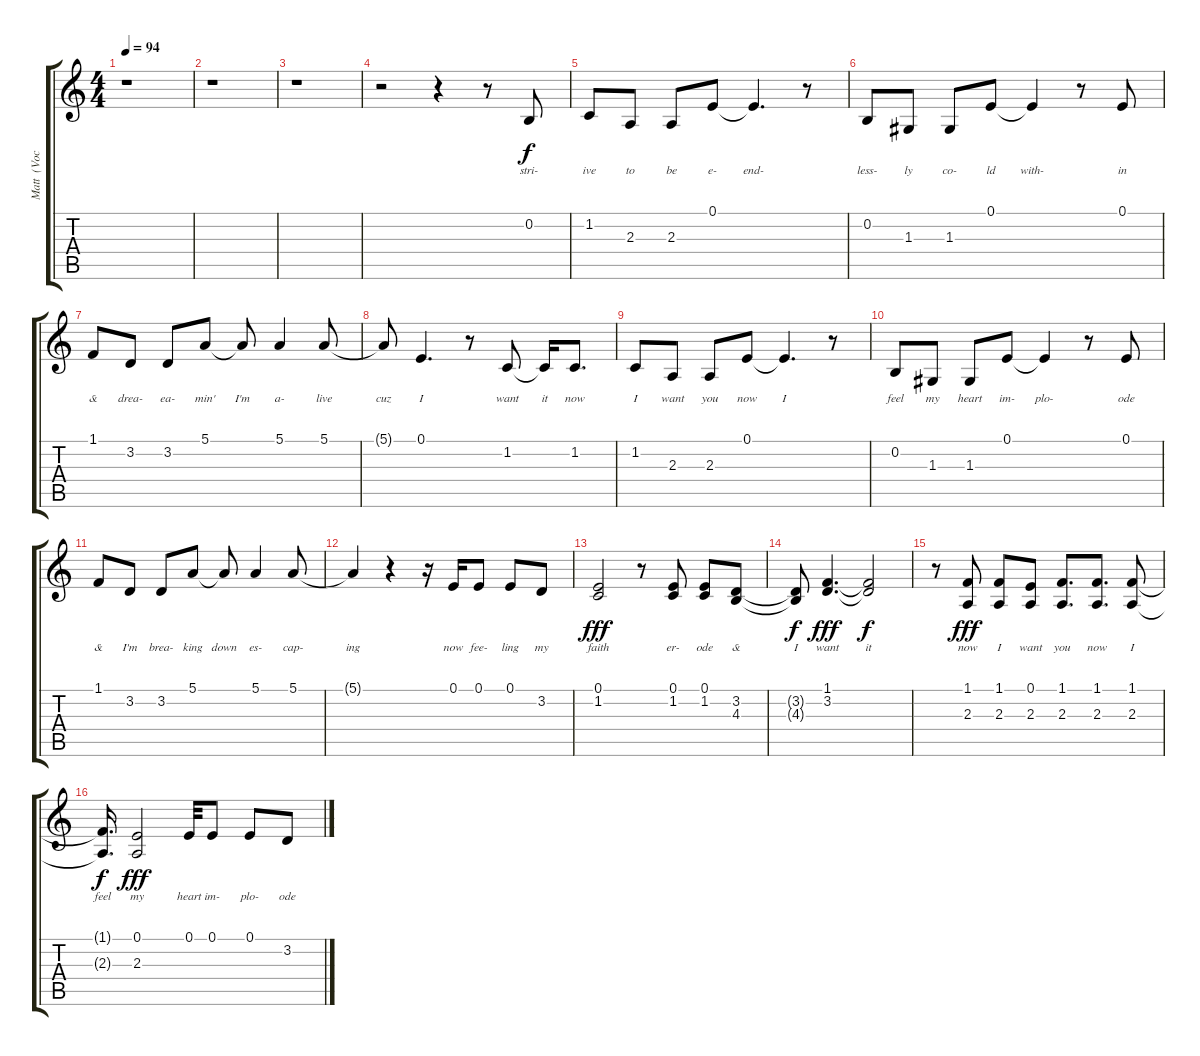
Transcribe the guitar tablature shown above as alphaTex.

\track ("Matt  (Vocals)" "Matt  (Voc") {instrument lead6voice}
\staff {score tabs}
\tuning (E4 B3 G3 D3 A2 E2) {hide}
\ts (4 4)
\tempo 94
\clef g2
\ks c
r.1{dy f} |
r.1 |
r.1 |
r.2 r.4 r.8 0.2.8{lyrics (0 "stri-") lyrics (1 "") lyrics (2 "") lyrics (3 "") lyrics (4 "")} |
1.2.8{lyrics (0 "ive") lyrics (1 "") lyrics (2 "") lyrics (3 "") lyrics (4 "")} 2.3.8{lyrics (0 "to") lyrics (1 "") lyrics (2 "") lyrics (3 "") lyrics (4 "")} 2.3.8{lyrics (0 "be") lyrics (1 "") lyrics (2 "") lyrics (3 "") lyrics (4 "")} 0.1.8{lyrics (0 "e-") lyrics (1 "") lyrics (2 "") lyrics (3 "") lyrics (4 "")} 0.1{t}.4{d lyrics (0 "end-") lyrics (1 "") lyrics (2 "") lyrics (3 "") lyrics (4 "")} r.8 |
0.2.8{lyrics (0 "less-") lyrics (1 "") lyrics (2 "") lyrics (3 "") lyrics (4 "")} 1.3.8{lyrics (0 "ly") lyrics (1 "") lyrics (2 "") lyrics (3 "") lyrics (4 "")} 1.3.8{lyrics (0 "co-") lyrics (1 "") lyrics (2 "") lyrics (3 "") lyrics (4 "")} 0.1.8{lyrics (0 "ld") lyrics (1 "") lyrics (2 "") lyrics (3 "") lyrics (4 "")} 0.1{t}.4{lyrics (0 "with-") lyrics (1 "") lyrics (2 "") lyrics (3 "") lyrics (4 "")} r.8 0.1.8{lyrics (0 "in") lyrics (1 "") lyrics (2 "") lyrics (3 "") lyrics (4 "")} |
1.1.8{lyrics (0 "&") lyrics (1 "") lyrics (2 "") lyrics (3 "") lyrics (4 "")} 3.2.8{lyrics (0 "drea-") lyrics (1 "") lyrics (2 "") lyrics (3 "") lyrics (4 "")} 3.2.8{lyrics (0 "ea-") lyrics (1 "") lyrics (2 "") lyrics (3 "") lyrics (4 "")} 5.1.8{lyrics (0 "min'") lyrics (1 "") lyrics (2 "") lyrics (3 "") lyrics (4 "")} 5.1{t}.8{lyrics (0 "I'm") lyrics (1 "") lyrics (2 "") lyrics (3 "") lyrics (4 "")} 5.1.4{lyrics (0 "a-") lyrics (1 "") lyrics (2 "") lyrics (3 "") lyrics (4 "")} 5.1.8{lyrics (0 "live") lyrics (1 "") lyrics (2 "") lyrics (3 "") lyrics (4 "")} |
5.1{t}.8{lyrics (0 "cuz") lyrics (1 "") lyrics (2 "") lyrics (3 "") lyrics (4 "")} 0.1.4{d lyrics (0 "I") lyrics (1 "") lyrics (2 "") lyrics (3 "") lyrics (4 "")} r.8 1.2.8{lyrics (0 "want") lyrics (1 "") lyrics (2 "") lyrics (3 "") lyrics (4 "")} 1.2{t}.16{lyrics (0 "it") lyrics (1 "") lyrics (2 "") lyrics (3 "") lyrics (4 "")} 1.2.8{d lyrics (0 "now") lyrics (1 "") lyrics (2 "") lyrics (3 "") lyrics (4 "")} |
1.2.8{lyrics (0 "I") lyrics (1 "") lyrics (2 "") lyrics (3 "") lyrics (4 "")} 2.3.8{lyrics (0 "want") lyrics (1 "") lyrics (2 "") lyrics (3 "") lyrics (4 "")} 2.3.8{lyrics (0 "you") lyrics (1 "") lyrics (2 "") lyrics (3 "") lyrics (4 "")} 0.1.8{lyrics (0 "now") lyrics (1 "") lyrics (2 "") lyrics (3 "") lyrics (4 "")} 0.1{t}.4{d lyrics (0 "I") lyrics (1 "") lyrics (2 "") lyrics (3 "") lyrics (4 "")} r.8 |
0.2.8{lyrics (0 "feel") lyrics (1 "") lyrics (2 "") lyrics (3 "") lyrics (4 "")} 1.3.8{lyrics (0 "my") lyrics (1 "") lyrics (2 "") lyrics (3 "") lyrics (4 "")} 1.3.8{lyrics (0 "heart") lyrics (1 "") lyrics (2 "") lyrics (3 "") lyrics (4 "")} 0.1.8{lyrics (0 "im-") lyrics (1 "") lyrics (2 "") lyrics (3 "") lyrics (4 "")} 0.1{t}.4{lyrics (0 "plo-") lyrics (1 "") lyrics (2 "") lyrics (3 "") lyrics (4 "")} r.8 0.1.8{lyrics (0 "ode") lyrics (1 "") lyrics (2 "") lyrics (3 "") lyrics (4 "")} |
1.1.8{lyrics (0 "&") lyrics (1 "") lyrics (2 "") lyrics (3 "") lyrics (4 "")} 3.2.8{lyrics (0 "I'm") lyrics (1 "") lyrics (2 "") lyrics (3 "") lyrics (4 "")} 3.2.8{lyrics (0 "brea-") lyrics (1 "") lyrics (2 "") lyrics (3 "") lyrics (4 "")} 5.1.8{lyrics (0 "king") lyrics (1 "") lyrics (2 "") lyrics (3 "") lyrics (4 "")} 5.1{t}.8{lyrics (0 "down") lyrics (1 "") lyrics (2 "") lyrics (3 "") lyrics (4 "")} 5.1.4{lyrics (0 "es-") lyrics (1 "") lyrics (2 "") lyrics (3 "") lyrics (4 "")} 5.1.8{lyrics (0 "cap-") lyrics (1 "") lyrics (2 "") lyrics (3 "") lyrics (4 "")} |
5.1{t}.4{lyrics (0 "ing") lyrics (1 "") lyrics (2 "") lyrics (3 "") lyrics (4 "")} r.4 r.16 0.1.16{lyrics (0 "now") lyrics (1 "") lyrics (2 "") lyrics (3 "") lyrics (4 "")} 0.1.8{lyrics (0 "fee-") lyrics (1 "") lyrics (2 "") lyrics (3 "") lyrics (4 "")} 0.1.8{lyrics (0 "ling") lyrics (1 "") lyrics (2 "") lyrics (3 "") lyrics (4 "")} 3.2.8{lyrics (0 "my") lyrics (1 "") lyrics (2 "") lyrics (3 "") lyrics (4 "")} |
(0.1 1.2).2{lyrics (0 "faith") lyrics (1 "") lyrics (2 "") lyrics (3 "") lyrics (4 "") dy fff} r.8 (0.1 1.2).8{lyrics (0 "er-") lyrics (1 "") lyrics (2 "") lyrics (3 "") lyrics (4 "")} (0.1 1.2).8{lyrics (0 "ode") lyrics (1 "") lyrics (2 "") lyrics (3 "") lyrics (4 "")} (3.2 4.3).8{lyrics (0 "&") lyrics (1 "") lyrics (2 "") lyrics (3 "") lyrics (4 "")} |
(3.2{t} 4.3{t}).8{lyrics (0 "I") lyrics (1 "") lyrics (2 "") lyrics (3 "") lyrics (4 "") dy f} (1.1 3.2).4{d lyrics (0 "want") lyrics (1 "") lyrics (2 "") lyrics (3 "") lyrics (4 "") dy fff} (1.1{t} 3.2{t}).2{lyrics (0 "it") lyrics (1 "") lyrics (2 "") lyrics (3 "") lyrics (4 "") dy f} |
r.8 (1.1 2.3).8{lyrics (0 "now") lyrics (1 "") lyrics (2 "") lyrics (3 "") lyrics (4 "") dy fff} (1.1 2.3).8{lyrics (0 "I") lyrics (1 "") lyrics (2 "") lyrics (3 "") lyrics (4 "")} (0.1 2.3).8{lyrics (0 "want") lyrics (1 "") lyrics (2 "") lyrics (3 "") lyrics (4 "")} (1.1 2.3).8{d lyrics (0 "you") lyrics (1 "") lyrics (2 "") lyrics (3 "") lyrics (4 "")} (1.1 2.3).8{d lyrics (0 "now") lyrics (1 "") lyrics (2 "") lyrics (3 "") lyrics (4 "")} (1.1 2.3).8{lyrics (0 "I") lyrics (1 "") lyrics (2 "") lyrics (3 "") lyrics (4 "")} |
(1.1{t} 2.3{t}).16{d lyrics (0 "feel") lyrics (1 "") lyrics (2 "") lyrics (3 "") lyrics (4 "") dy f} (0.1 2.3).2{lyrics (0 "my") lyrics (1 "") lyrics (2 "") lyrics (3 "") lyrics (4 "") dy fff} 0.1.32{lyrics (0 "heart") lyrics (1 "") lyrics (2 "") lyrics (3 "") lyrics (4 "")} 0.1.8{lyrics (0 "im-") lyrics (1 "") lyrics (2 "") lyrics (3 "") lyrics (4 "")} 0.1.8{lyrics (0 "plo-") lyrics (1 "") lyrics (2 "") lyrics (3 "") lyrics (4 "")} 3.2.8{lyrics (0 "ode") lyrics (1 "") lyrics (2 "") lyrics (3 "") lyrics (4 "")}
